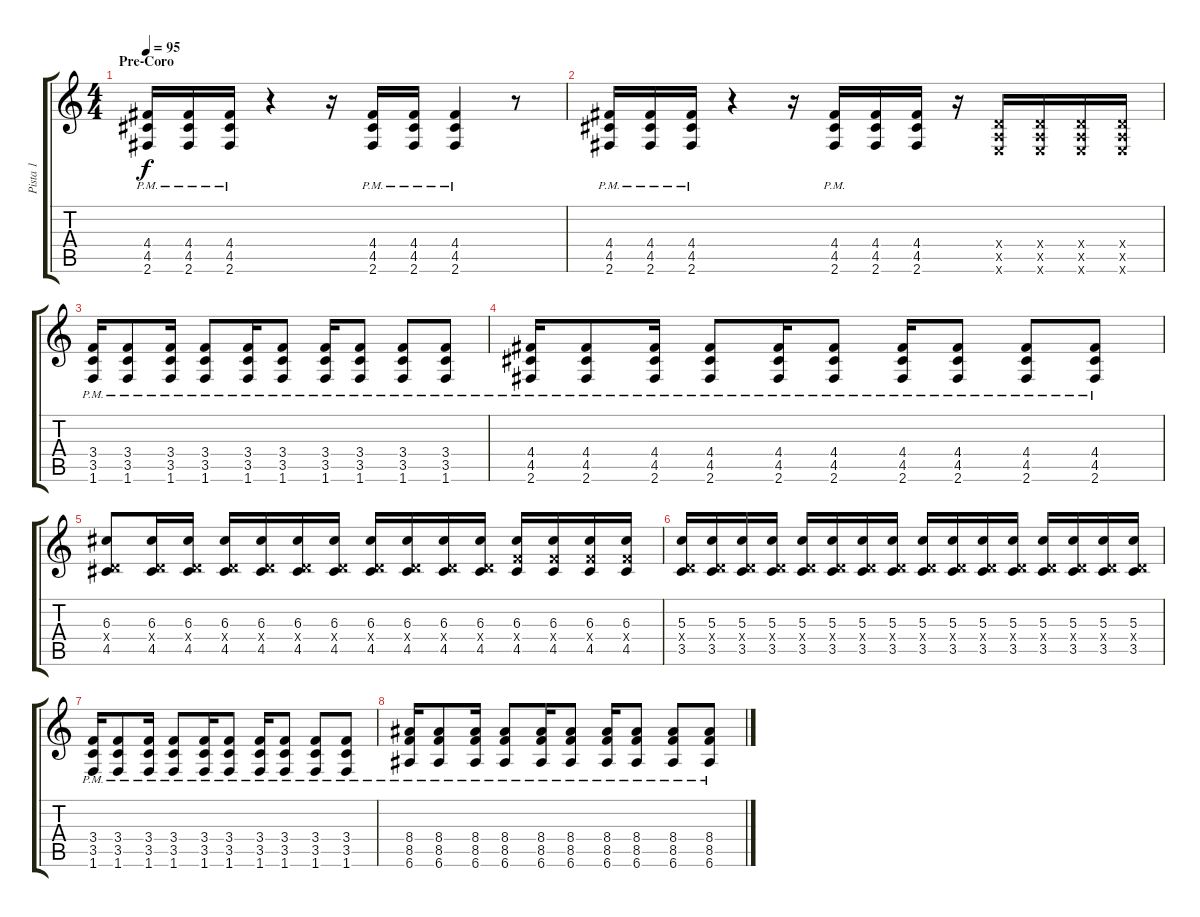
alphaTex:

\track ("Pista 1" "Pista 1") {instrument distortionguitar}
\staff {score tabs}
\tuning (E4 B3 G3 D3 A2 E2) {hide}
\ts (4 4)
\section ("" "Pre-Coro")
\tempo 95
\clef g2
\ks c
(4.4{pm} 4.5{pm} 2.6{pm}).16{dy f} (4.4{pm} 4.5{pm} 2.6{pm}).16 (4.4{pm} 4.5{pm} 2.6{pm}).16 r.4 r.16 (4.4{pm} 4.5{pm} 2.6{pm}).16 (4.4{pm} 4.5{pm} 2.6{pm}).16 (4.4{pm} 4.5{pm} 2.6{pm}).4 r.8 |
(4.4{pm} 4.5{pm} 2.6{pm}).16 (4.4{pm} 4.5{pm} 2.6{pm}).16 (4.4{pm} 4.5{pm} 2.6{pm}).16 r.4 r.16 (4.4{pm} 4.5{pm} 2.6{pm}).16 (4.4 4.5 2.6).16 (4.4 4.5 2.6).16 r.16 (0.4{x} 0.5{x} 0.6{x}).16 (0.4{x} 0.5{x} 0.6{x}).16 (0.4{x} 0.5{x} 0.6{x}).16 (0.4{x} 0.5{x} 0.6{x}).16 |
(3.4{pm} 3.5{pm} 1.6{pm}).16 (3.4{pm} 3.5{pm} 1.6{pm}).8 (3.4{pm} 3.5{pm} 1.6{pm}).16 (3.4{pm} 3.5{pm} 1.6{pm}).8 (3.4{pm} 3.5{pm} 1.6{pm}).16 (3.4{pm} 3.5{pm} 1.6{pm}).8 (3.4{pm} 3.5{pm} 1.6{pm}).16 (3.4{pm} 3.5{pm} 1.6{pm}).8 (3.4{pm} 3.5{pm} 1.6{pm}).8 (3.4{pm} 3.5{pm} 1.6{pm}).8 |
(4.4{pm} 4.5{pm} 2.6{pm}).16 (4.4{pm} 4.5{pm} 2.6{pm}).8 (4.4{pm} 4.5{pm} 2.6{pm}).16 (4.4 4.5{pm} 2.6{pm}).8 (4.4{pm} 4.5{pm} 2.6{pm}).16 (4.4{pm} 4.5{pm} 2.6{pm}).8 (4.4{pm} 4.5{pm} 2.6{pm}).16 (4.4{pm} 4.5{pm} 2.6{pm}).8 (4.4{pm} 4.5{pm} 2.6{pm}).8 (4.4{pm} 4.5{pm} 2.6{pm}).8 |
(6.3 0.4{x} 4.5).8 (6.3 0.4{x} 4.5).16 (6.3 0.4{x} 4.5).16 (6.3 0.4{x} 4.5).16 (6.3 0.4{x} 4.5).16 (6.3 0.4{x} 4.5).16 (6.3 0.4{x} 4.5).16 (6.3 0.4{x} 4.5).16 (6.3 0.4{x} 4.5).16 (6.3 0.4{x} 4.5).16 (6.3 0.4{x} 4.5).16 (6.3 3.4{x} 4.5).16 (6.3 3.4{x} 4.5).16 (6.3 3.4{x} 4.5).16 (6.3 3.4{x} 4.5).16 |
(5.3 0.4{x} 3.5).16 (5.3 0.4{x} 3.5).16 (5.3 0.4{x} 3.5).16 (5.3 0.4{x} 3.5).16 (5.3 0.4{x} 3.5).16 (5.3 0.4{x} 3.5).16 (5.3 0.4{x} 3.5).16 (5.3 0.4{x} 3.5).16 (5.3 0.4{x} 3.5).16 (5.3 0.4{x} 3.5).16 (5.3 0.4{x} 3.5).16 (5.3 0.4{x} 3.5).16 (5.3 0.4{x} 3.5).16 (5.3 0.4{x} 3.5).16 (5.3 0.4{x} 3.5).16 (5.3 0.4{x} 3.5).16 |
(3.4{pm} 3.5{pm} 1.6{pm}).16 (3.4{pm} 3.5{pm} 1.6{pm}).8 (3.4{pm} 3.5{pm} 1.6{pm}).16 (3.4{pm} 3.5{pm} 1.6{pm}).8 (3.4{pm} 3.5{pm} 1.6{pm}).16 (3.4{pm} 3.5{pm} 1.6{pm}).8 (3.4{pm} 3.5{pm} 1.6{pm}).16 (3.4{pm} 3.5{pm} 1.6{pm}).8 (3.4{pm} 3.5{pm} 1.6{pm}).8 (3.4{pm} 3.5{pm} 1.6{pm}).8 |
(8.4{pm} 8.5{pm} 6.6{pm}).16 (8.4{pm} 8.5{pm} 6.6{pm}).8 (8.4{pm} 8.5{pm} 6.6{pm}).16 (8.4 8.5{pm} 6.6{pm}).8 (8.4{pm} 8.5{pm} 6.6{pm}).16 (8.4{pm} 8.5{pm} 6.6{pm}).8 (8.4{pm} 8.5{pm} 6.6{pm}).16 (8.4{pm} 8.5{pm} 6.6{pm}).8 (8.4{pm} 8.5{pm} 6.6{pm}).8 (8.4{pm} 8.5{pm} 6.6{pm}).8
